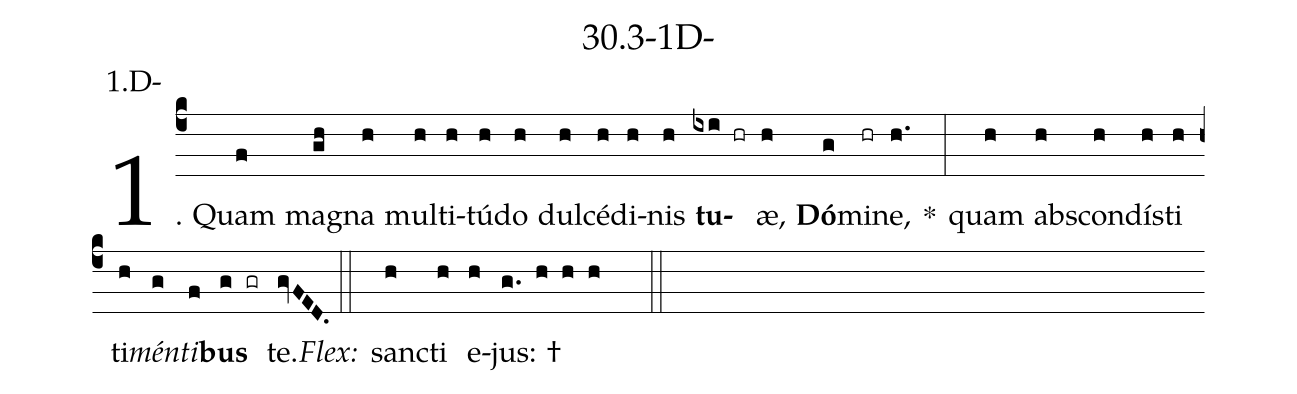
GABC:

name: 30.3-1D-;
annotation: 1.D-;
%%
(c4)1. Quam(f) ma(gh)gna(h) mul(h)ti(h)tú(h)do(h) dul(h)cé(h)di(h)nis(h) <b>tu</b>(ixi hr)æ,(h) <b>Dó</b>(g)mi(hr)ne,(h.) *(:) quam(h) abs(h)con(h)dís(h)ti(h) ti(h)<i>mén</i>(g)<i>ti</i>(f)<b>bus</b>(g gr) te.(gvFED.) (::)
<i>Flex:</i>()  sanc(h)ti(h) e(h)jus: †(g. h h h  ::)
